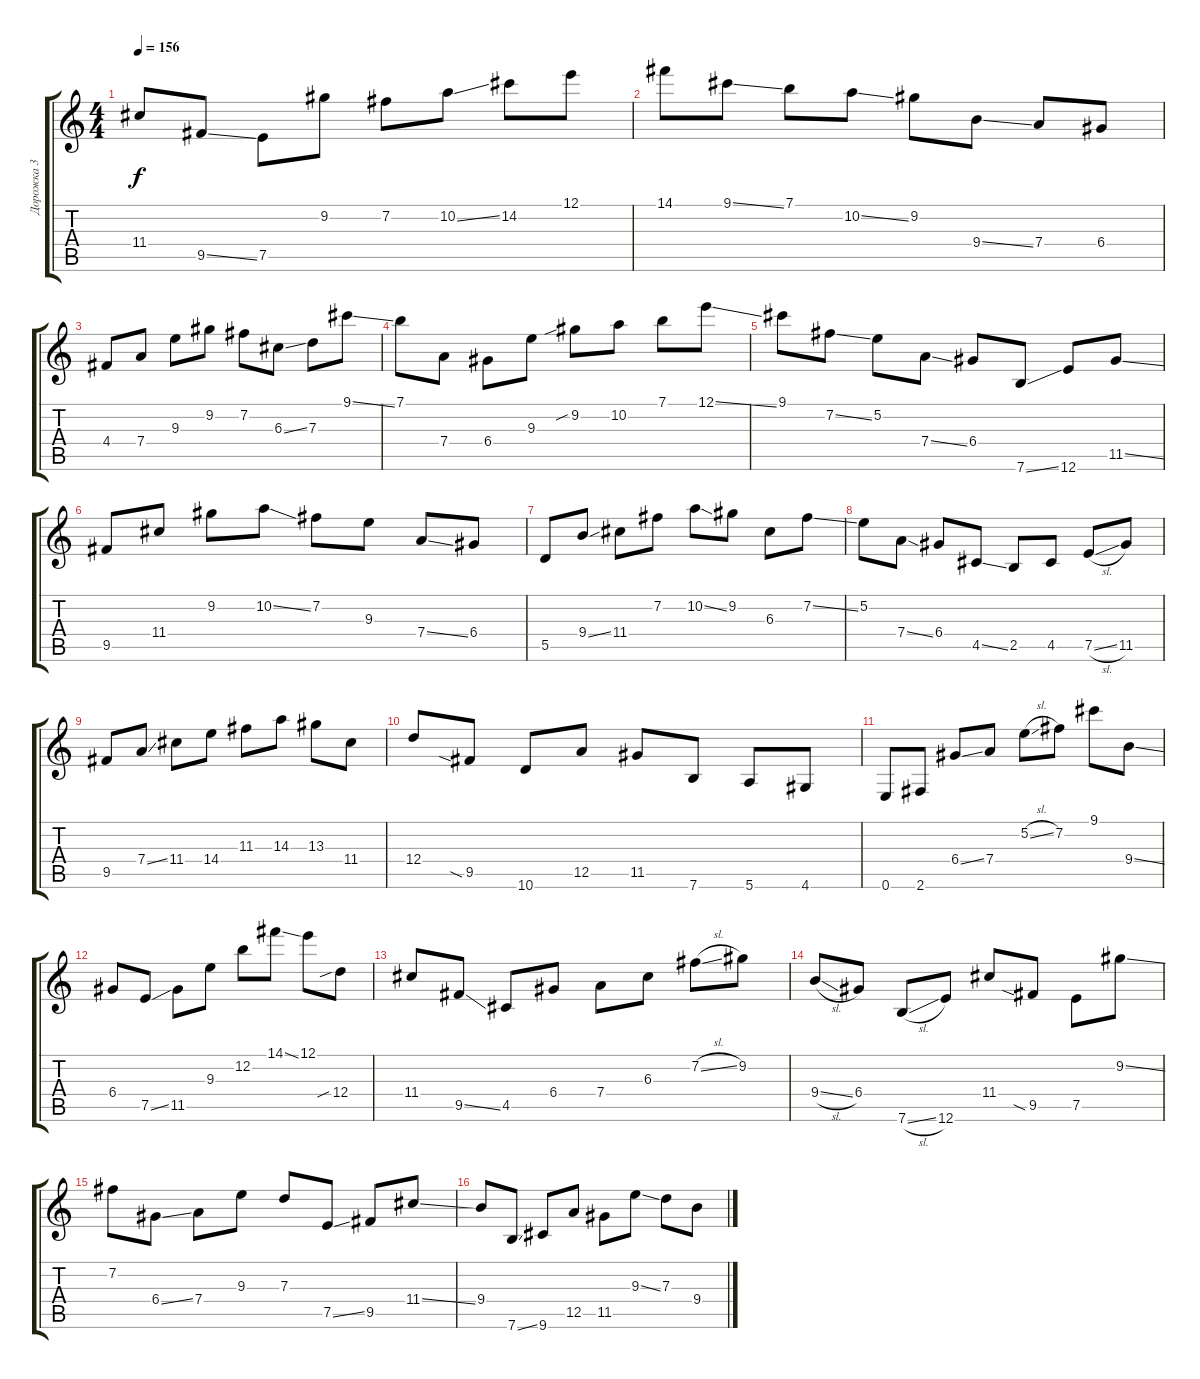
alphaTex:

\track ("Дорожка 3" "Дорожка 3") {instrument distortionguitar}
\staff {score tabs}
\tuning (E4 B3 G3 D3 A2 E2) {hide}
\ts (4 4)
\tempo 156
\clef g2
\ks c
11.4.8{dy f} 9.5{ss}.8 7.5.8 9.2.8 7.2.8 10.2{ss}.8 14.2.8 12.1.8 |
14.1.8 9.1{ss}.8 7.1.8 10.2{ss}.8 9.2.8 9.4{ss}.8 7.4.8 6.4.8 |
4.4.8 7.4.8 9.3.8 9.2.8 7.2.8 6.3{ss}.8 7.3.8 9.1{ss}.8 |
7.1.8 7.4.8 6.4.8 9.3.8 9.2{sib}.8 10.2.8 7.1.8 12.1{ss}.8 |
9.1.8 7.2{ss}.8 5.2.8 7.4{ss}.8 6.4.8 7.6{ss}.8 12.6.8 11.5{ss}.8 |
9.5.8 11.4.8 9.2.8 10.2{ss}.8 7.2.8 9.3.8 7.4{ss}.8 6.4.8 |
5.5.8 9.4{ss}.8 11.4.8 7.2.8 10.2{ss}.8 9.2.8 6.3.8 7.2{ss}.8 |
5.2.8 7.4{ss}.8 6.4.8 4.5{ss}.8 2.5.8 4.5.8 7.5{sl}.8 11.5.8 |
9.5.8 7.4{ss}.8 11.4.8 14.4.8 11.3.8 14.3.8 13.3.8 11.4.8 |
12.4.8 9.5{sia}.8 10.6.8 12.5.8 11.5.8 7.6.8 5.6.8 4.6.8 |
0.6.8 2.6.8 6.4{ss}.8 7.4.8 5.2{sl}.8 7.2.8 9.1.8 9.4{ss}.8 |
6.4.8 7.5{ss}.8 11.5.8 9.3.8 12.2.8 14.1{ss}.8 12.1.8 12.4{sib}.8 |
11.4.8 9.5{ss}.8 4.5.8 6.4.8 7.4.8 6.3.8 7.2{sl}.8 9.2.8 |
9.4{sl}.8 6.4.8 7.6{sl}.8 12.6.8 11.4.8 9.5{sia}.8 7.5.8 9.2{ss}.8 |
7.2.8 6.4{ss}.8 7.4.8 9.3.8 7.3.8 7.5{ss}.8 9.5.8 11.4{ss}.8 |
9.4.8 7.6{ss}.8 9.6.8 12.5.8 11.5.8 9.3{ss}.8 7.3.8 9.4{ss}.8
